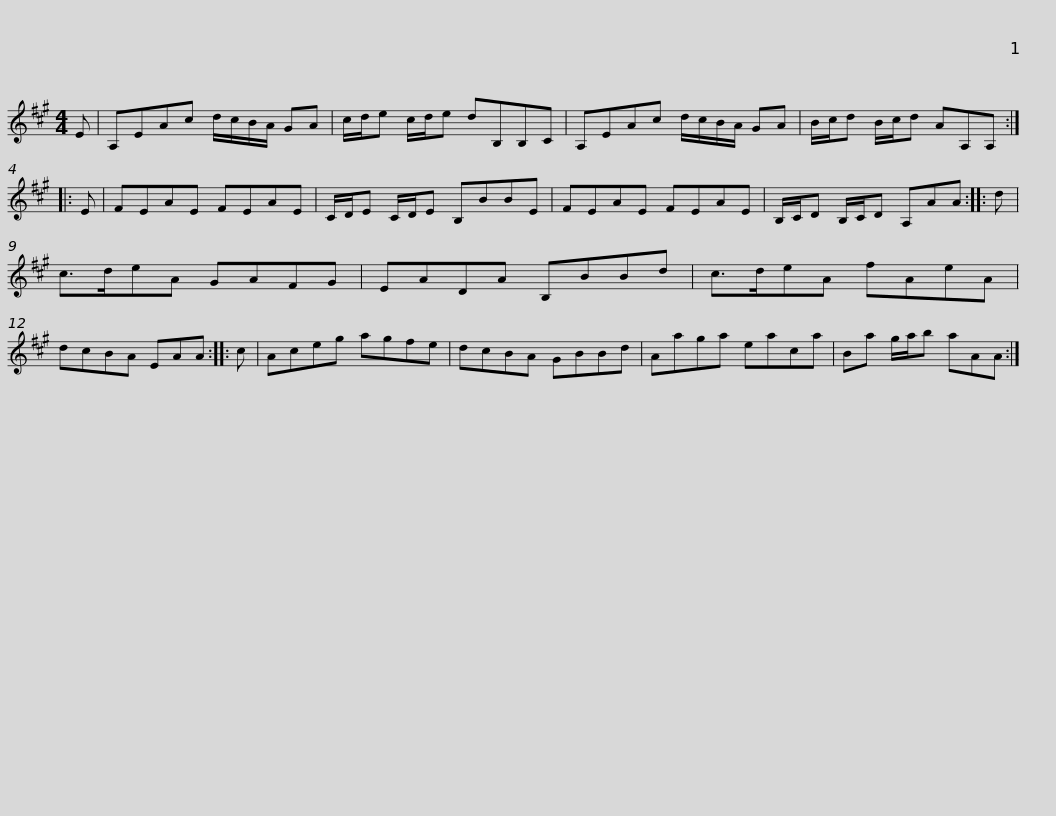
X:1
L:1/8
M:4/4
I:linebreak $
K:A
V:1 treble
V:1
 E | A,EAc d/c/B/A/ GA | c/d/e c/d/e dB,B,C | A,EAc d/c/B/A/ GA | B/c/d B/c/d AA,A, :: %5
 E |$ FEAE FEAE | C/D/E C/D/E B,BBE | FEAE FEAE | B,/C/D B,/C/D A,AA :: %10
 d |$ c>deA GAFG | EADA B,BBd | c>deA fAeA | dcBA EAA :: %15
 c | Aceg agfe |$ dcBA GBBd | Aaga eaca | Ba g/a/b aAA :| %20
